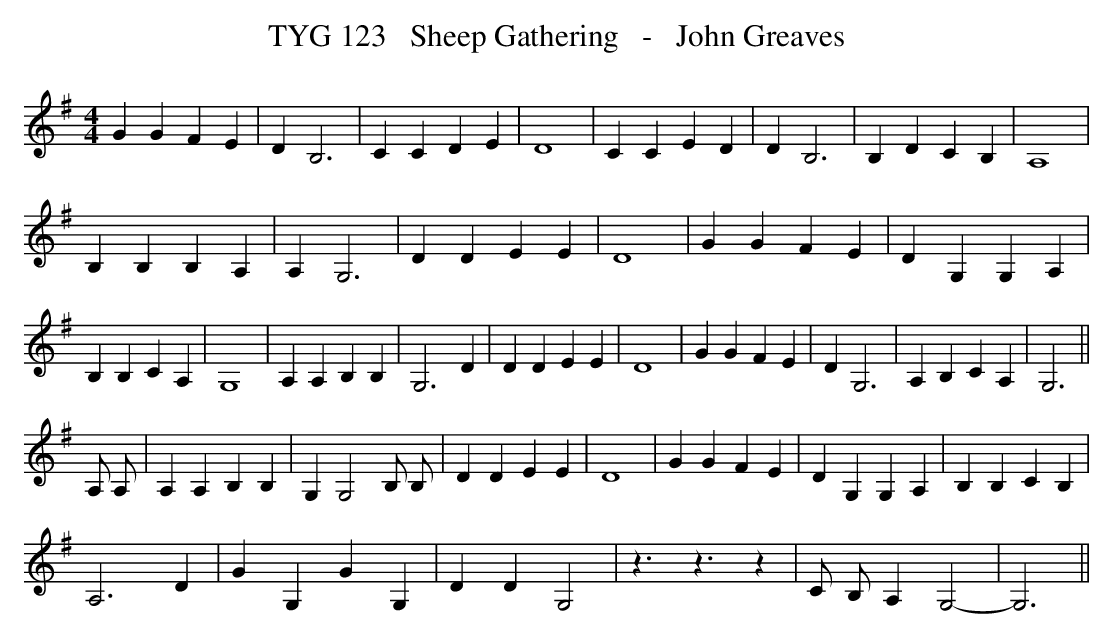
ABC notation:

X:1
T:TYG 123   Sheep Gathering   -   John Greaves
M:4/4
L:1/8
K:G
G2 G2 F2 E2|D2 B,6|C2 C2 D2 E2|D8 |C2 C2 E2 D2|D2 B,6|B,2 D2 C2 B,2|A,8 |
B,2 B,2 B,2 A,2|A,2 G,6|D2 D2 E2 E2|D8 |G2 G2 F2 E2|D2 G,2 G,2 A,2|
B,2 B,2 C2 A,2|G,8 |A,2 A,2 B,2 B,2|G,6 D2|D2 D2 E2 E2|D8 |G2 G2 F2 E2|D2 G,6|A,2 B,2 C2 A,2|G,6 ||
A, A,|A,2 A,2 B,2 B,2|G,2 G,4 B, B,|D2 D2 E2 E2|D8 |G2 G2 F2 E2|D2 G,2 G,2 A,2|B,2 B,2 C2 B,2|
A,6 D2|G2 G,2 G2 G,2|D2 D2 G,4|z3 z3 z2|C B, A,2 G,4-|G,6  ||
